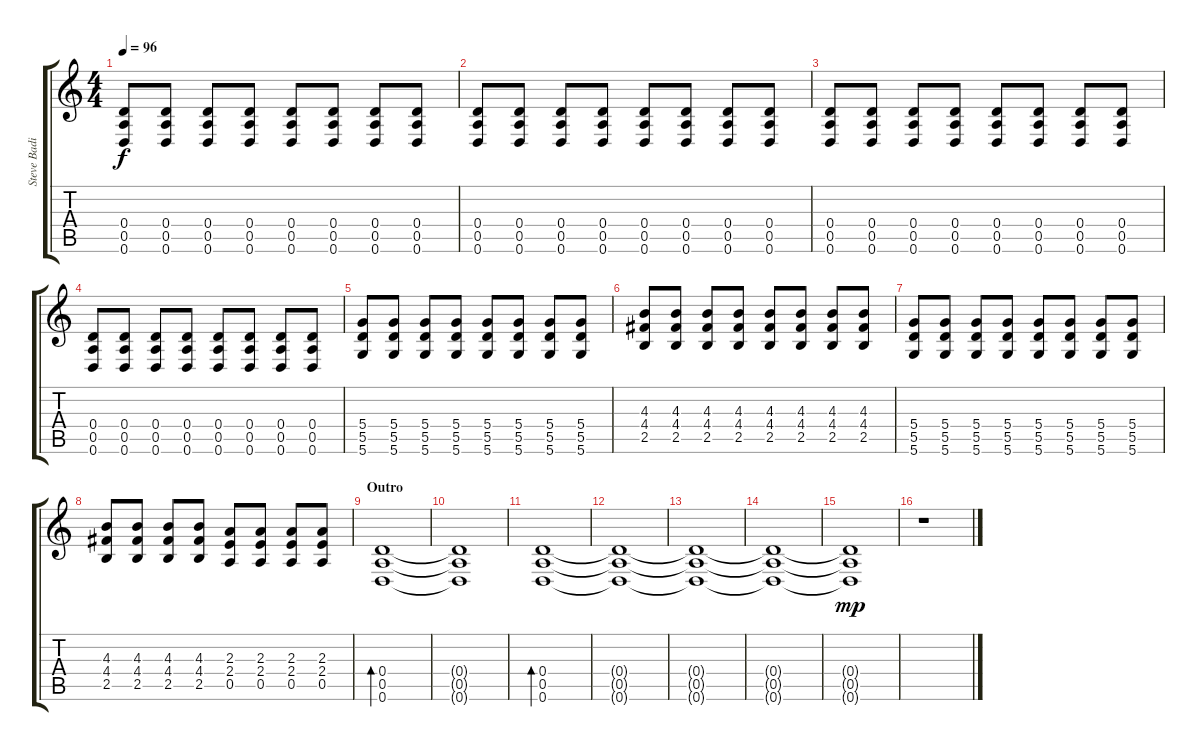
\track ("Steve Badiola" "Steve Badi") {instrument distortionguitar}
\staff {score tabs}
\tuning (E4 B3 G3 D3 A2 D2) {hide}
\ts (4 4)
\tempo 96
\clef g2
\ks c
(0.4 0.5 0.6).8{dy f} (0.4 0.5 0.6).8 (0.4 0.5 0.6).8 (0.4 0.5 0.6).8 (0.4 0.5 0.6).8 (0.4 0.5 0.6).8 (0.4 0.5 0.6).8 (0.4 0.5 0.6).8 |
(0.4 0.5 0.6).8 (0.4 0.5 0.6).8 (0.4 0.5 0.6).8 (0.4 0.5 0.6).8 (0.4 0.5 0.6).8 (0.4 0.5 0.6).8 (0.4 0.5 0.6).8 (0.4 0.5 0.6).8 |
(0.4 0.5 0.6).8 (0.4 0.5 0.6).8 (0.4 0.5 0.6).8 (0.4 0.5 0.6).8 (0.4 0.5 0.6).8 (0.4 0.5 0.6).8 (0.4 0.5 0.6).8 (0.4 0.5 0.6).8 |
(0.4 0.5 0.6).8 (0.4 0.5 0.6).8 (0.4 0.5 0.6).8 (0.4 0.5 0.6).8 (0.4 0.5 0.6).8 (0.4 0.5 0.6).8 (0.4 0.5 0.6).8 (0.4 0.5 0.6).8 |
(5.4 5.5 5.6).8 (5.4 5.5 5.6).8 (5.4 5.5 5.6).8 (5.4 5.5 5.6).8 (5.4 5.5 5.6).8 (5.4 5.5 5.6).8 (5.4 5.5 5.6).8 (5.4 5.5 5.6).8 |
(4.3 4.4 2.5).8 (4.3 4.4 2.5).8 (4.3 4.4 2.5).8 (4.3 4.4 2.5).8 (4.3 4.4 2.5).8 (4.3 4.4 2.5).8 (4.3 4.4 2.5).8 (4.3 4.4 2.5).8 |
(5.4 5.5 5.6).8 (5.4 5.5 5.6).8 (5.4 5.5 5.6).8 (5.4 5.5 5.6).8 (5.4 5.5 5.6).8 (5.4 5.5 5.6).8 (5.4 5.5 5.6).8 (5.4 5.5 5.6).8 |
(4.3 4.4 2.5).8 (4.3 4.4 2.5).8 (4.3 4.4 2.5).8 (4.3 4.4 2.5).8 (2.3 2.4 0.5).8 (2.3 2.4 0.5).8 (2.3 2.4 0.5).8 (2.3 2.4 0.5).8 |
\section ("" "Outro")
(0.4 0.5 0.6).1{bd 120} |
(0.4{t} 0.5{t} 0.6{t}).1 |
(0.4 0.5 0.6).1{bd 120} |
(0.4{t} 0.5{t} 0.6{t}).1 |
(0.4{t} 0.5{t} 0.6{t}).1 |
(0.4{t} 0.5{t} 0.6{t}).1 |
(0.4{t} 0.5{t} 0.6{t}).1{dy mp} |
r.1
